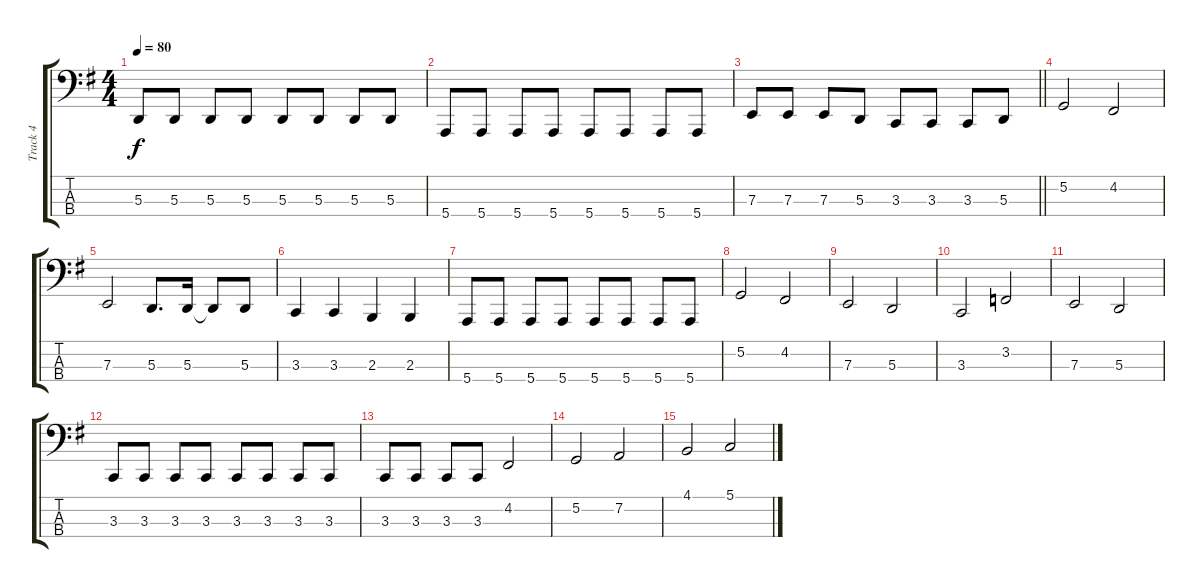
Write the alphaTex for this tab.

\track ("Track 4" "Track 4") {instrument acousticgrandpiano}
\staff {score tabs}
\tuning (G2 D2 A1 E1) {hide}
\ts (4 4)
\tempo 80
\clef f4
\ks g
5.3.8{dy f} 5.3.8 5.3.8 5.3.8 5.3.8 5.3.8 5.3.8 5.3.8 |
5.4.8 5.4.8 5.4.8 5.4.8 5.4.8 5.4.8 5.4.8 5.4.8 |
\barLineRight lightlight
7.3.8 7.3.8 7.3.8 5.3.8 3.3.8 3.3.8 3.3.8 5.3.8 |
5.2.2 4.2.2 |
7.3.2 5.3.8{d} 5.3.16 5.3{t}.8 5.3.8 |
3.3.4 3.3.4 2.3.4 2.3.4 |
5.4.8 5.4.8 5.4.8 5.4.8 5.4.8 5.4.8 5.4.8 5.4.8 |
5.2.2 4.2.2 |
7.3.2 5.3.2 |
3.3.2 3.2.2 |
7.3.2 5.3.2 |
3.3.8 3.3.8 3.3.8 3.3.8 3.3.8 3.3.8 3.3.8 3.3.8 |
3.3.8 3.3.8 3.3.8 3.3.8 4.2.2 |
5.2.2 7.2.2 |
4.1.2 5.1.2
